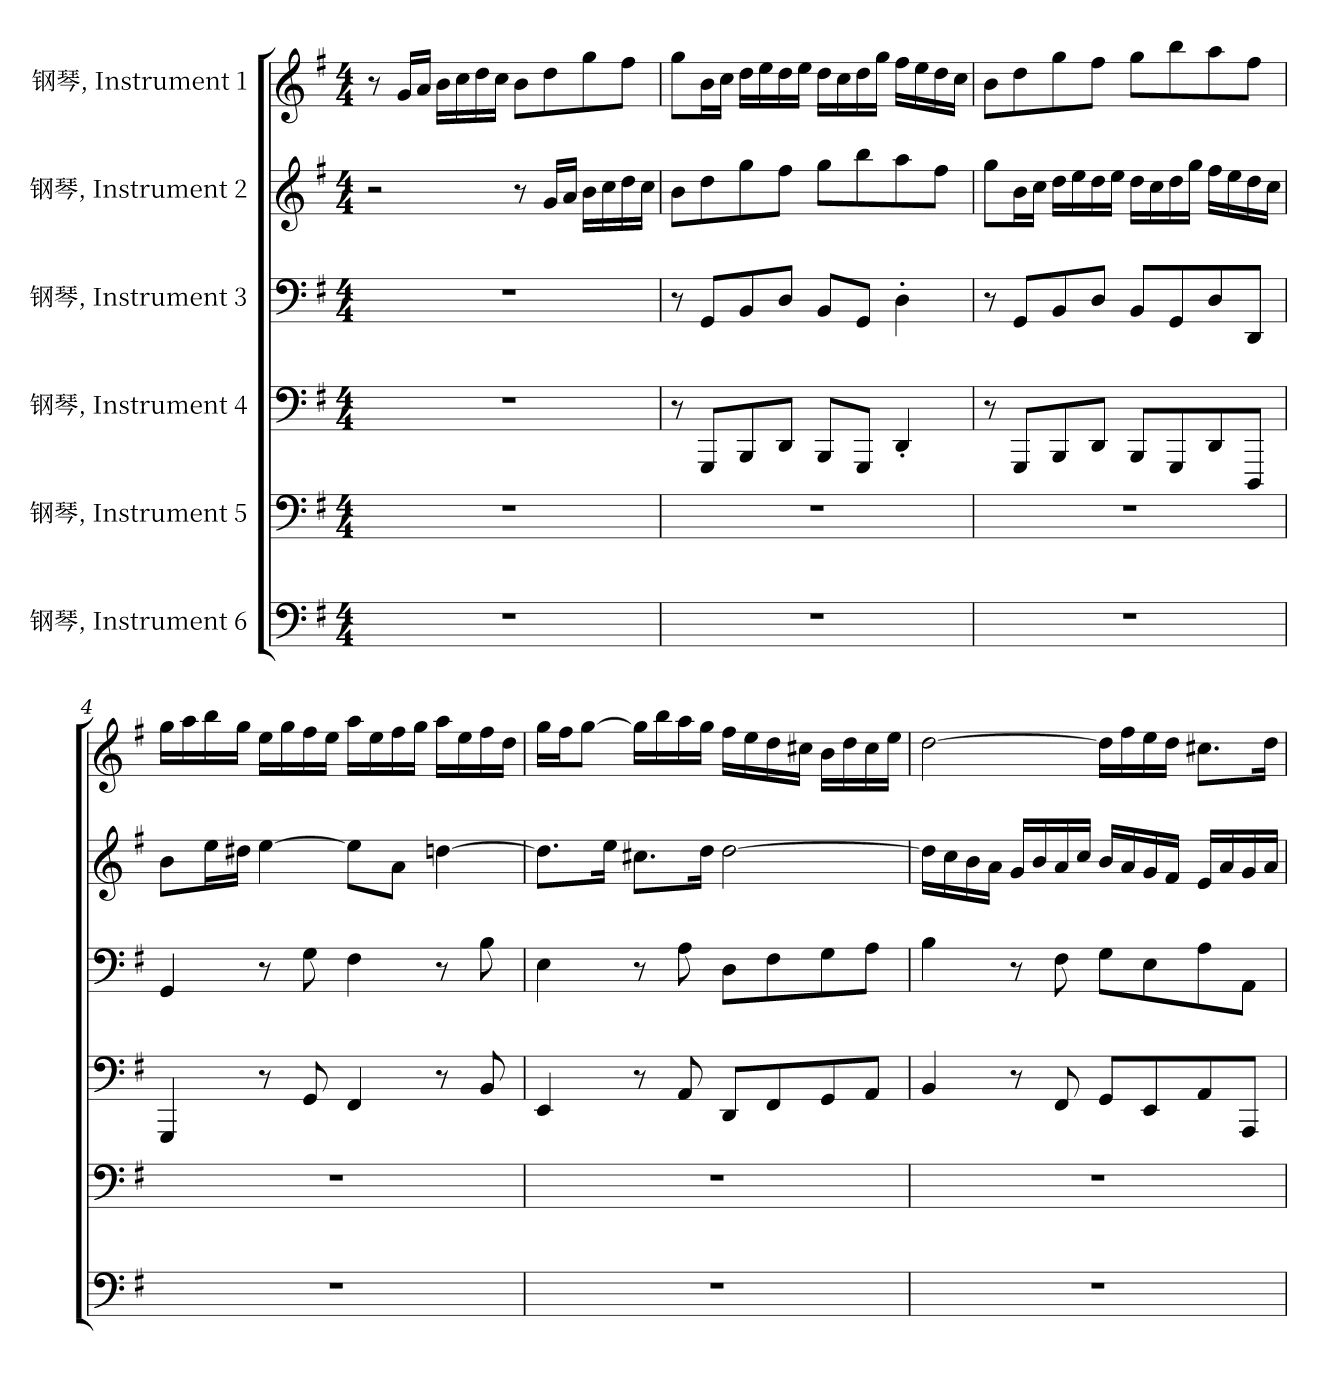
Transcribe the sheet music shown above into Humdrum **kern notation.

**kern	**kern	**kern	**kern	**kern	**kern
*part6	*part5	*part4	*part3	*part2	*part1
*staff6	*staff5	*staff4	*staff3	*staff2	*staff1
*I"钢琴, Instrument 6	*I"钢琴, Instrument 5	*I"钢琴, Instrument 4	*I"钢琴, Instrument 3	*I"钢琴, Instrument 2	*I"钢琴, Instrument 1
*clefF4	*clefF4	*clefF4	*clefF4	*clefG2	*clefG2
*k[f#]	*k[f#]	*k[f#]	*k[f#]	*k[f#]	*k[f#]
*M4/4	*M4/4	*M4/4	*M4/4	*M4/4	*M4/4
*MM72	*MM72	*MM72	*MM72	*MM72	*MM72
=1	=1	=1	=1	=1	=1
1r	1r	1r	1r	2r	8r
.	.	.	.	.	16g/LL
.	.	.	.	.	16a/JJ
.	.	.	.	.	16b\LL
.	.	.	.	.	16cc\
.	.	.	.	.	16dd\
.	.	.	.	.	16cc\JJ
.	.	.	.	8r	8b\L
.	.	.	.	16g/LL	8dd\
.	.	.	.	16a/JJ	.
.	.	.	.	16b\LL	8gg\
.	.	.	.	16cc\	.
.	.	.	.	16dd\	8ff#\J
.	.	.	.	16cc\JJ	.
=2	=2	=2	=2	=2	=2
1r	1r	8r	8r	8b\L	8gg\L
.	.	8GGG/L	8GG/L	8dd\	16b\L
.	.	.	.	.	16cc\JJ
.	.	8BBB/	8BB/	8gg\	16dd\LL
.	.	.	.	.	16ee\
.	.	8DD/J	8D/J	8ff#\J	16dd\
.	.	.	.	.	16ee\JJ
.	.	8BBB/L	8BB/L	8gg\L	16dd\LL
.	.	.	.	.	16cc\
.	.	8GGG/J	8GG/J	8bb\	16dd\
.	.	.	.	.	16gg\JJ
.	.	4DD'/	4D'\	8aa\	16ff#\LL
.	.	.	.	.	16ee\
.	.	.	.	8ff#\J	16dd\
.	.	.	.	.	16cc\JJ
!!LO:LB:g=z
=3	=3	=3	=3	=3	=3
1r	1r	8r	8r	8gg\L	8b\L
.	.	8GGG/L	8GG/L	16b\L	8dd\
.	.	.	.	16cc\JJ	.
.	.	8BBB/	8BB/	16dd\LL	8gg\
.	.	.	.	16ee\	.
.	.	8DD/J	8D/J	16dd\	8ff#\J
.	.	.	.	16ee\JJ	.
.	.	8BBB/L	8BB/L	16dd\LL	8gg\L
.	.	.	.	16cc\	.
.	.	8GGG/	8GG/	16dd\	8bb\
.	.	.	.	16gg\JJ	.
.	.	8DD/	8D/	16ff#\LL	8aa\
.	.	.	.	16ee\	.
.	.	8DDD/J	8DD/J	16dd\	8ff#\J
.	.	.	.	16cc\JJ	.
=4	=4	=4	=4	=4	=4
1r	1r	4GGG/	4GG/	8b\L	16gg\LL
.	.	.	.	.	16aa\
.	.	.	.	16ee\L	16bb\
.	.	.	.	16dd#X\JJ	16gg\JJ
.	.	8r	8r	[4ee\	16ee\LL
.	.	.	.	.	16gg\
.	.	8GG/	8G\	.	16ff#\
.	.	.	.	.	16ee\JJ
.	.	4FF#/	4F#\	8ee\L]	16aa\LL
.	.	.	.	.	16ee\
.	.	.	.	8a\J	16ff#\
.	.	.	.	.	16gg\JJ
.	.	8r	8r	[4ddn\	16aa\LL
.	.	.	.	.	16ee\
.	.	8BB/	8B\	.	16ff#\
.	.	.	.	.	16dd\JJ
!!LO:PB:g=z
=5	=5	=5	=5	=5	=5
1r	1r	4EE/	4E\	8.dd\L]	16gg\LL
.	.	.	.	.	16ff#\J
.	.	.	.	.	[8gg\J
.	.	.	.	16ee\Jk	.
.	.	8r	8r	8.cc#X\L	16gg\LL]
.	.	.	.	.	16bb\
.	.	8AA/	8A\	.	16aa\
.	.	.	.	16dd\Jk	16gg\JJ
.	.	8DD/L	8D\L	[2dd\	16ff#\LL
.	.	.	.	.	16ee\
.	.	8FF#/	8F#\	.	16dd\
.	.	.	.	.	16cc#X\JJ
.	.	8GG/	8G\	.	16b\LL
.	.	.	.	.	16dd\
.	.	8AA/J	8A\J	.	16cc#\
.	.	.	.	.	16ee\JJ
=6	=6	=6	=6	=6	=6
1r	1r	4BB/	4B\	16dd\LL]	[2dd\
.	.	.	.	16cc\	.
.	.	.	.	16b\	.
.	.	.	.	16a\JJ	.
.	.	8r	8r	16g/LL	.
.	.	.	.	16b/	.
.	.	8FF#/	8F#\	16a/	.
.	.	.	.	16cc/JJ	.
.	.	8GG/L	8G\L	16b/LL	16dd\LL]
.	.	.	.	16a/	16ff#\
.	.	8EE/	8E\	16g/	16ee\
.	.	.	.	16f#/JJ	16dd\JJ
.	.	8AA/	8A\	16e/LL	8.cc#X\L
.	.	.	.	16a/	.
.	.	8AAA/J	8AA\J	16g/	.
.	.	.	.	16a/JJ	16dd\Jk
=	=	=	=	=	=
*-	*-	*-	*-	*-	*-
